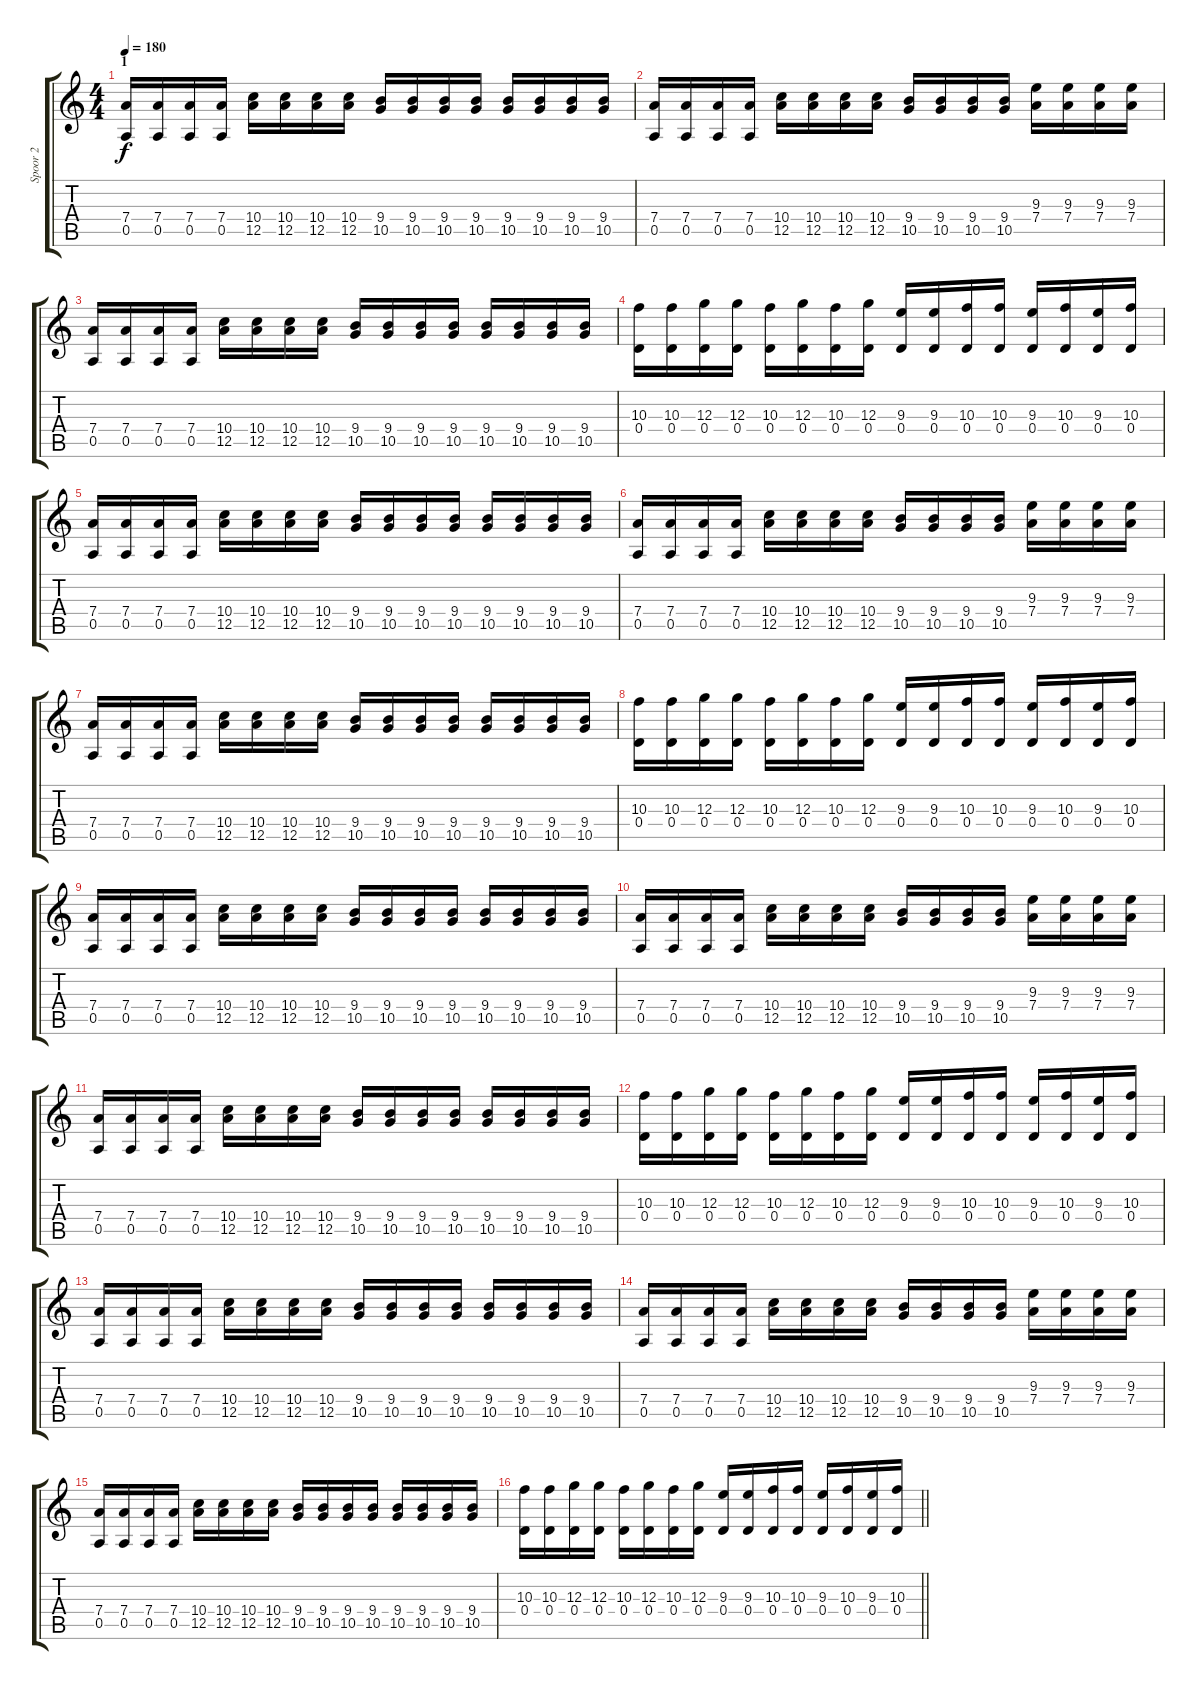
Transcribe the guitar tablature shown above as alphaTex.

\track ("Spoor 2" "Spoor 2") {instrument distortionguitar}
\staff {score tabs}
\tuning (E4 B3 G3 D3 A2 E2) {hide}
\ts (4 4)
\section ("" "1")
\tempo 180
\clef g2
\ks c
(7.4 0.5).16{dy f} (7.4 0.5).16 (7.4 0.5).16 (7.4 0.5).16 (10.4 12.5).16 (10.4 12.5).16 (10.4 12.5).16 (10.4 12.5).16 (9.4 10.5).16 (9.4 10.5).16 (9.4 10.5).16 (9.4 10.5).16 (9.4 10.5).16 (9.4 10.5).16 (9.4 10.5).16 (9.4 10.5).16 |
(7.4 0.5).16 (7.4 0.5).16 (7.4 0.5).16 (7.4 0.5).16 (10.4 12.5).16 (10.4 12.5).16 (10.4 12.5).16 (10.4 12.5).16 (9.4 10.5).16 (9.4 10.5).16 (9.4 10.5).16 (9.4 10.5).16 (9.3 7.4).16 (9.3 7.4).16 (9.3 7.4).16 (9.3 7.4).16 |
(7.4 0.5).16 (7.4 0.5).16 (7.4 0.5).16 (7.4 0.5).16 (10.4 12.5).16 (10.4 12.5).16 (10.4 12.5).16 (10.4 12.5).16 (9.4 10.5).16 (9.4 10.5).16 (9.4 10.5).16 (9.4 10.5).16 (9.4 10.5).16 (9.4 10.5).16 (9.4 10.5).16 (9.4 10.5).16 |
(10.3 0.4).16 (10.3 0.4).16 (12.3 0.4).16 (12.3 0.4).16 (10.3 0.4).16 (12.3 0.4).16 (10.3 0.4).16 (12.3 0.4).16 (9.3 0.4).16 (9.3 0.4).16 (10.3 0.4).16 (10.3 0.4).16 (9.3 0.4).16 (10.3 0.4).16 (9.3 0.4).16 (10.3 0.4).16 |
(7.4 0.5).16 (7.4 0.5).16 (7.4 0.5).16 (7.4 0.5).16 (10.4 12.5).16 (10.4 12.5).16 (10.4 12.5).16 (10.4 12.5).16 (9.4 10.5).16 (9.4 10.5).16 (9.4 10.5).16 (9.4 10.5).16 (9.4 10.5).16 (9.4 10.5).16 (9.4 10.5).16 (9.4 10.5).16 |
(7.4 0.5).16 (7.4 0.5).16 (7.4 0.5).16 (7.4 0.5).16 (10.4 12.5).16 (10.4 12.5).16 (10.4 12.5).16 (10.4 12.5).16 (9.4 10.5).16 (9.4 10.5).16 (9.4 10.5).16 (9.4 10.5).16 (9.3 7.4).16 (9.3 7.4).16 (9.3 7.4).16 (9.3 7.4).16 |
(7.4 0.5).16 (7.4 0.5).16 (7.4 0.5).16 (7.4 0.5).16 (10.4 12.5).16 (10.4 12.5).16 (10.4 12.5).16 (10.4 12.5).16 (9.4 10.5).16 (9.4 10.5).16 (9.4 10.5).16 (9.4 10.5).16 (9.4 10.5).16 (9.4 10.5).16 (9.4 10.5).16 (9.4 10.5).16 |
(10.3 0.4).16 (10.3 0.4).16 (12.3 0.4).16 (12.3 0.4).16 (10.3 0.4).16 (12.3 0.4).16 (10.3 0.4).16 (12.3 0.4).16 (9.3 0.4).16 (9.3 0.4).16 (10.3 0.4).16 (10.3 0.4).16 (9.3 0.4).16 (10.3 0.4).16 (9.3 0.4).16 (10.3 0.4).16 |
(7.4 0.5).16 (7.4 0.5).16 (7.4 0.5).16 (7.4 0.5).16 (10.4 12.5).16 (10.4 12.5).16 (10.4 12.5).16 (10.4 12.5).16 (9.4 10.5).16 (9.4 10.5).16 (9.4 10.5).16 (9.4 10.5).16 (9.4 10.5).16 (9.4 10.5).16 (9.4 10.5).16 (9.4 10.5).16 |
(7.4 0.5).16 (7.4 0.5).16 (7.4 0.5).16 (7.4 0.5).16 (10.4 12.5).16 (10.4 12.5).16 (10.4 12.5).16 (10.4 12.5).16 (9.4 10.5).16 (9.4 10.5).16 (9.4 10.5).16 (9.4 10.5).16 (9.3 7.4).16 (9.3 7.4).16 (9.3 7.4).16 (9.3 7.4).16 |
(7.4 0.5).16 (7.4 0.5).16 (7.4 0.5).16 (7.4 0.5).16 (10.4 12.5).16 (10.4 12.5).16 (10.4 12.5).16 (10.4 12.5).16 (9.4 10.5).16 (9.4 10.5).16 (9.4 10.5).16 (9.4 10.5).16 (9.4 10.5).16 (9.4 10.5).16 (9.4 10.5).16 (9.4 10.5).16 |
(10.3 0.4).16 (10.3 0.4).16 (12.3 0.4).16 (12.3 0.4).16 (10.3 0.4).16 (12.3 0.4).16 (10.3 0.4).16 (12.3 0.4).16 (9.3 0.4).16 (9.3 0.4).16 (10.3 0.4).16 (10.3 0.4).16 (9.3 0.4).16 (10.3 0.4).16 (9.3 0.4).16 (10.3 0.4).16 |
(7.4 0.5).16 (7.4 0.5).16 (7.4 0.5).16 (7.4 0.5).16 (10.4 12.5).16 (10.4 12.5).16 (10.4 12.5).16 (10.4 12.5).16 (9.4 10.5).16 (9.4 10.5).16 (9.4 10.5).16 (9.4 10.5).16 (9.4 10.5).16 (9.4 10.5).16 (9.4 10.5).16 (9.4 10.5).16 |
(7.4 0.5).16 (7.4 0.5).16 (7.4 0.5).16 (7.4 0.5).16 (10.4 12.5).16 (10.4 12.5).16 (10.4 12.5).16 (10.4 12.5).16 (9.4 10.5).16 (9.4 10.5).16 (9.4 10.5).16 (9.4 10.5).16 (9.3 7.4).16 (9.3 7.4).16 (9.3 7.4).16 (9.3 7.4).16 |
(7.4 0.5).16 (7.4 0.5).16 (7.4 0.5).16 (7.4 0.5).16 (10.4 12.5).16 (10.4 12.5).16 (10.4 12.5).16 (10.4 12.5).16 (9.4 10.5).16 (9.4 10.5).16 (9.4 10.5).16 (9.4 10.5).16 (9.4 10.5).16 (9.4 10.5).16 (9.4 10.5).16 (9.4 10.5).16 |
\barLineRight lightlight
(10.3 0.4).16 (10.3 0.4).16 (12.3 0.4).16 (12.3 0.4).16 (10.3 0.4).16 (12.3 0.4).16 (10.3 0.4).16 (12.3 0.4).16 (9.3 0.4).16 (9.3 0.4).16 (10.3 0.4).16 (10.3 0.4).16 (9.3 0.4).16 (10.3 0.4).16 (9.3 0.4).16 (10.3 0.4).16
